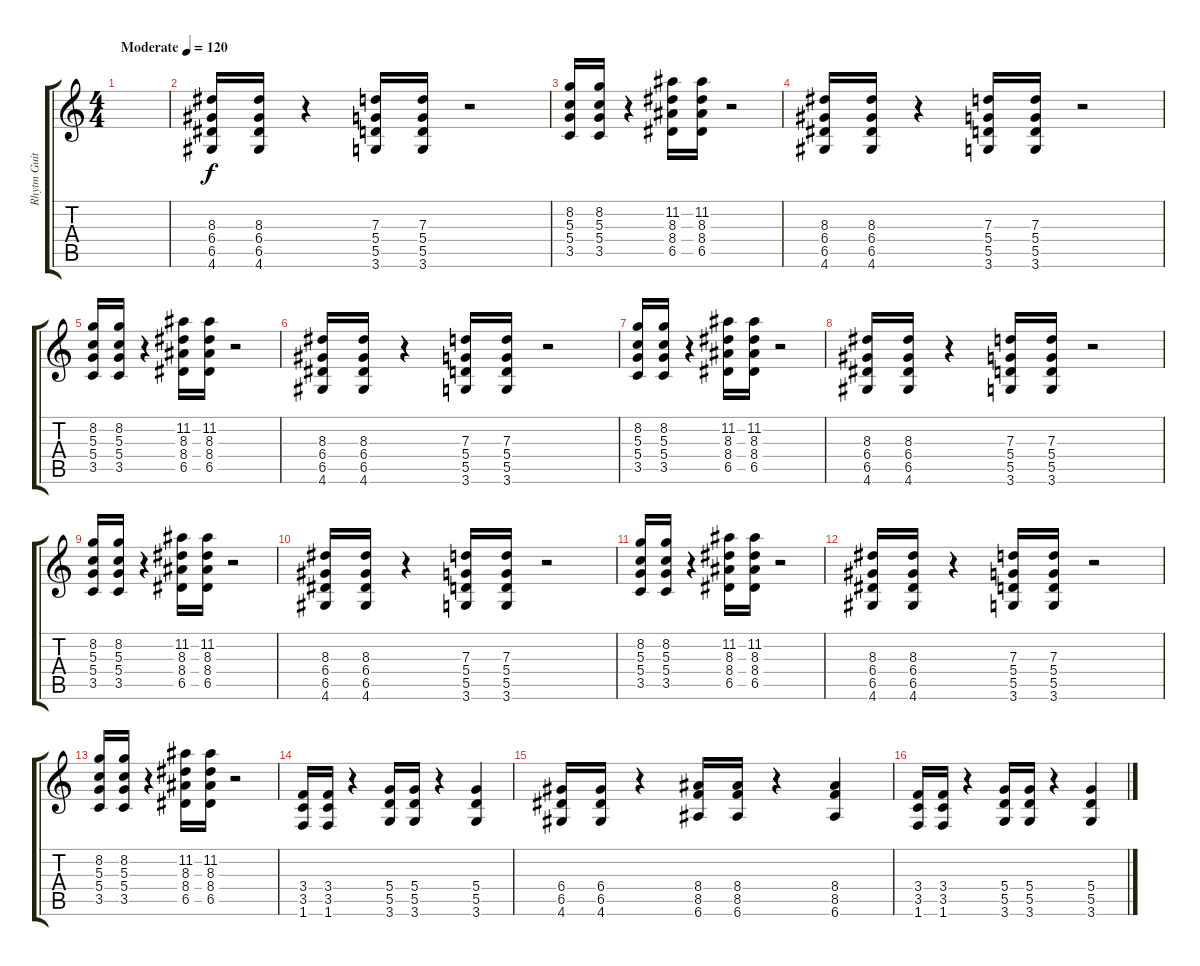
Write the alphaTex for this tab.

\track ("Rhytm Guitar" "Rhytm Guit") {instrument distortionguitar}
\staff {score tabs}
\tuning (E4 B3 G3 D3 A2 E2) {hide}
\ts (4 4)
\tempo (120 "Moderate")
\clef g2
\ks c
|
(8.3 6.4 6.5 4.6).16 (8.3 6.4 6.5 4.6).16 r.4 (7.3 5.4 5.5 3.6).16 (7.3 5.4 5.5 3.6).16 r.2 |
(8.2 5.3 5.4 3.5).16 (8.2 5.3 5.4 3.5).16 r.4 (11.2 8.3 8.4 6.5).16 (11.2 8.3 8.4 6.5).16 r.2 |
(8.3 6.4 6.5 4.6).16 (8.3 6.4 6.5 4.6).16 r.4 (7.3 5.4 5.5 3.6).16 (7.3 5.4 5.5 3.6).16 r.2 |
(8.2 5.3 5.4 3.5).16 (8.2 5.3 5.4 3.5).16 r.4 (11.2 8.3 8.4 6.5).16 (11.2 8.3 8.4 6.5).16 r.2 |
(8.3 6.4 6.5 4.6).16 (8.3 6.4 6.5 4.6).16 r.4 (7.3 5.4 5.5 3.6).16 (7.3 5.4 5.5 3.6).16 r.2 |
(8.2 5.3 5.4 3.5).16 (8.2 5.3 5.4 3.5).16 r.4 (11.2 8.3 8.4 6.5).16 (11.2 8.3 8.4 6.5).16 r.2 |
(8.3 6.4 6.5 4.6).16 (8.3 6.4 6.5 4.6).16 r.4 (7.3 5.4 5.5 3.6).16 (7.3 5.4 5.5 3.6).16 r.2 |
(8.2 5.3 5.4 3.5).16 (8.2 5.3 5.4 3.5).16 r.4 (11.2 8.3 8.4 6.5).16 (11.2 8.3 8.4 6.5).16 r.2 |
(8.3 6.4 6.5 4.6).16 (8.3 6.4 6.5 4.6).16 r.4 (7.3 5.4 5.5 3.6).16 (7.3 5.4 5.5 3.6).16 r.2 |
(8.2 5.3 5.4 3.5).16 (8.2 5.3 5.4 3.5).16 r.4 (11.2 8.3 8.4 6.5).16 (11.2 8.3 8.4 6.5).16 r.2 |
(8.3 6.4 6.5 4.6).16 (8.3 6.4 6.5 4.6).16 r.4 (7.3 5.4 5.5 3.6).16 (7.3 5.4 5.5 3.6).16 r.2 |
(8.2 5.3 5.4 3.5).16 (8.2 5.3 5.4 3.5).16 r.4 (11.2 8.3 8.4 6.5).16 (11.2 8.3 8.4 6.5).16 r.2 |
(3.4 3.5 1.6).16 (3.4 3.5 1.6).16 r.4 (5.4 5.5 3.6).16 (5.4 5.5 3.6).16 r.4 (5.4 5.5 3.6).4 |
(6.4 6.5 4.6).16 (6.4 6.5 4.6).16 r.4 (8.4 8.5 6.6).16 (8.4 8.5 6.6).16 r.4 (8.4 8.5 6.6).4 |
(3.4 3.5 1.6).16 (3.4 3.5 1.6).16 r.4 (5.4 5.5 3.6).16 (5.4 5.5 3.6).16 r.4 (5.4 5.5 3.6).4
